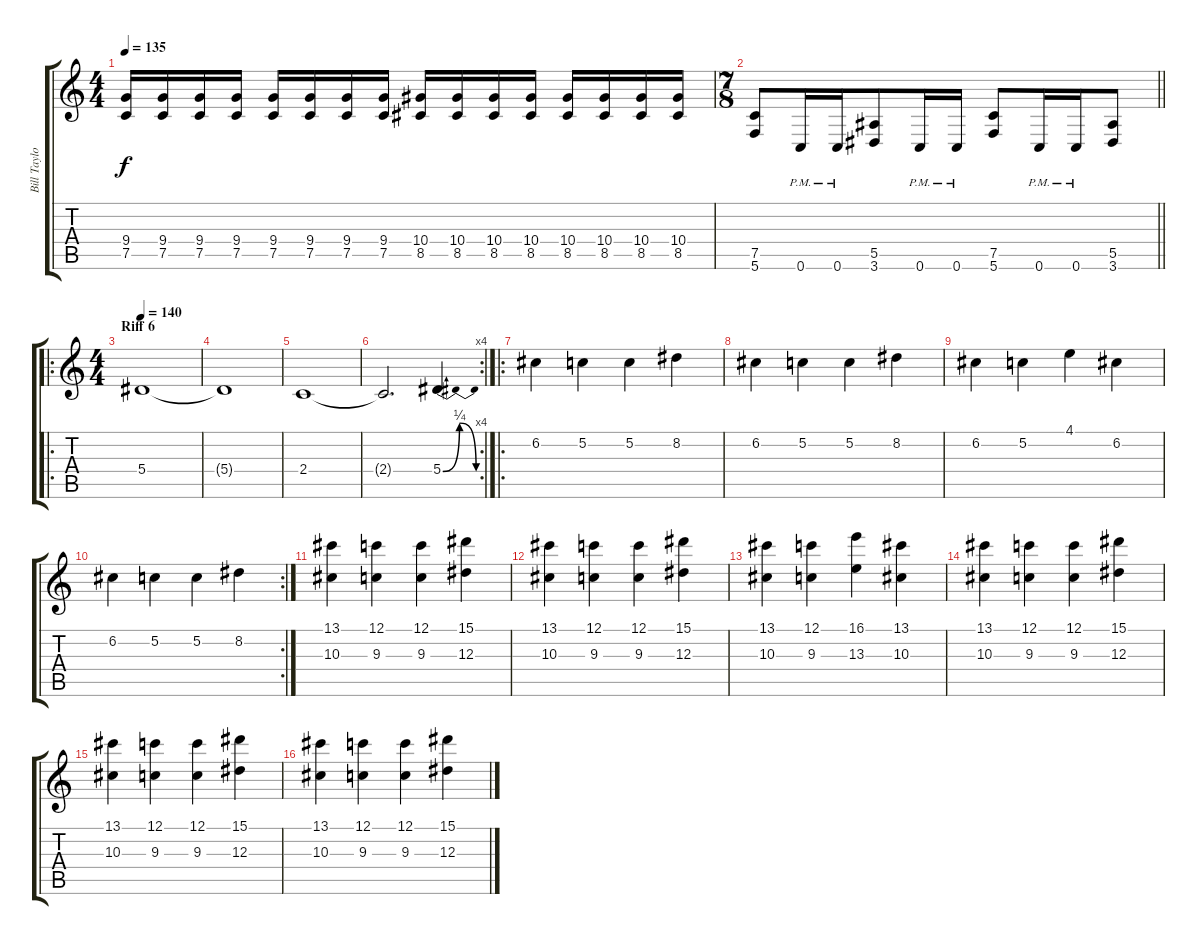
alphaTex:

\track ("Bill Taylor" "Bill Taylo") {instrument distortionguitar}
\staff {score tabs}
\tuning (C4 G3 Eb3 Bb2 F2 C2) {hide}
\ts (4 4)
\tempo 135
\clef g2
\ks c
(9.4 7.5).16{dy f} (9.4 7.5).16 (9.4 7.5).16 (9.4 7.5).16 (9.4 7.5).16 (9.4 7.5).16 (9.4 7.5).16 (9.4 7.5).16 (10.4 8.5).16 (10.4 8.5).16 (10.4 8.5).16 (10.4 8.5).16 (10.4 8.5).16 (10.4 8.5).16 (10.4 8.5).16 (10.4 8.5).16 |
\ts (7 8)
\barLineRight lightlight
(7.5 5.6).8 0.6{pm}.16 0.6{pm}.16 (5.5 3.6).8 0.6{pm}.16 0.6{pm}.16 (7.5 5.6).8 0.6{pm}.16 0.6{pm}.16 (5.5 3.6).8 |
\ro
\ts (4 4)
\section ("" "Riff 6")
\tempo 140
5.4.1 |
5.4{t}.1 |
2.4.1 |
\rc 4
2.4{t}.2{d} 5.4{be (bendrelease 0 0 10 1 20 1 60 0)}.4 |
\ro
6.2.4 5.2.4 5.2.4 8.2.4 |
6.2.4 5.2.4 5.2.4 8.2.4 |
6.2.4 5.2.4 4.1.4 6.2.4 |
\rc 2
6.2.4 5.2.4 5.2.4 8.2.4 |
(13.1 10.3).4 (12.1 9.3).4 (12.1 9.3).4 (15.1 12.3).4 |
(13.1 10.3).4 (12.1 9.3).4 (12.1 9.3).4 (15.1 12.3).4 |
(13.1 10.3).4 (12.1 9.3).4 (16.1 13.3).4 (13.1 10.3).4 |
(13.1 10.3).4 (12.1 9.3).4 (12.1 9.3).4 (15.1 12.3).4 |
(13.1 10.3).4 (12.1 9.3).4 (12.1 9.3).4 (15.1 12.3).4 |
(13.1 10.3).4 (12.1 9.3).4 (12.1 9.3).4 (15.1 12.3).4
